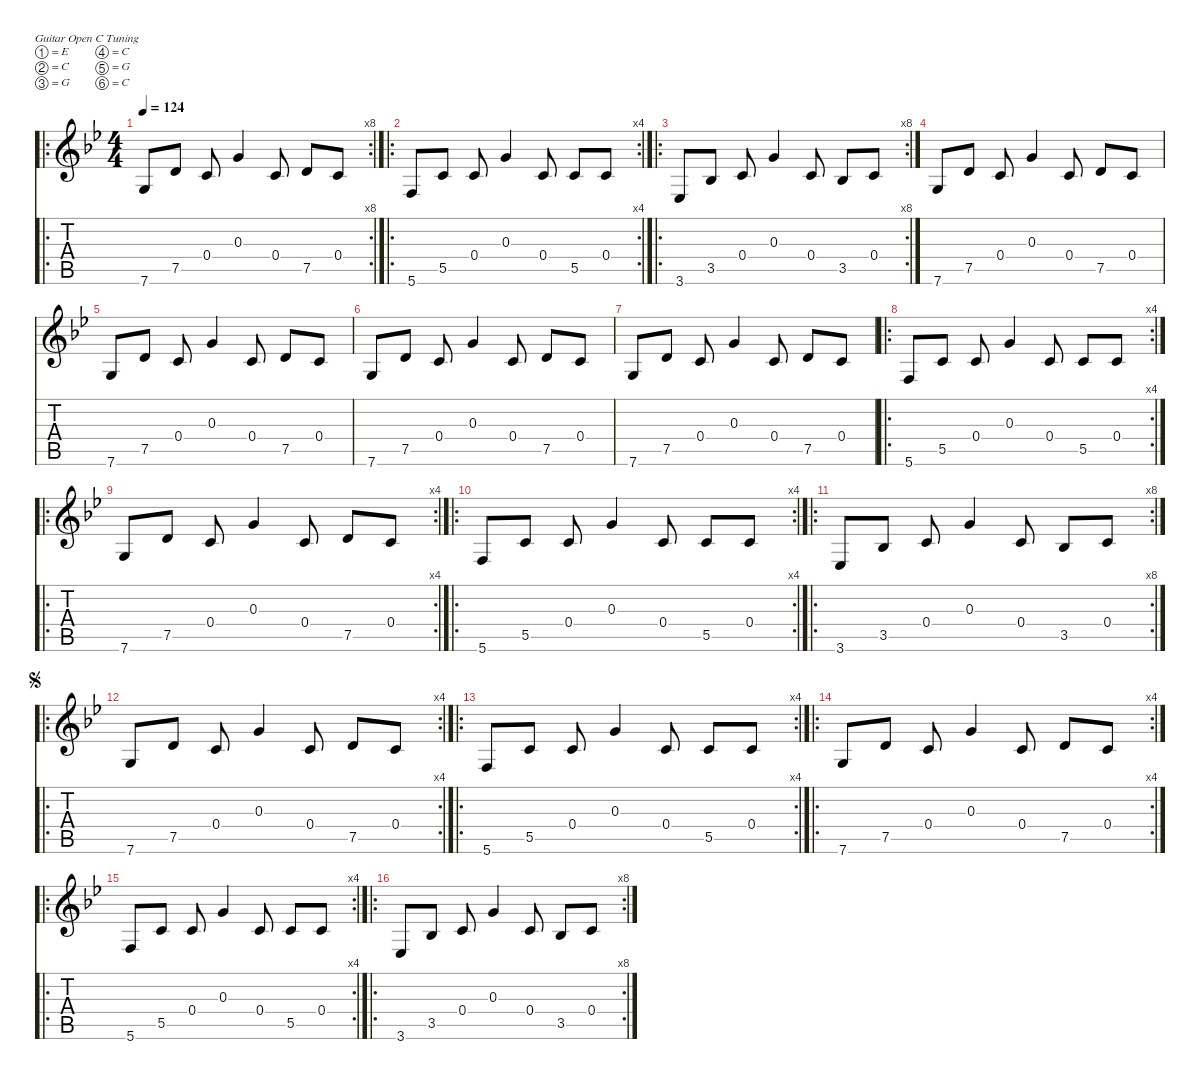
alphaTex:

\defaultSystemsLayout 4
\hideDynamics
\bracketExtendMode nobrackets
\singleTrackTrackNamePolicy hidden
\multiTrackTrackNamePolicy hidden
\firstSystemTrackNameMode fullname
\firstSystemTrackNameOrientation horizontal
\otherSystemsTrackNameOrientation horizontal
\track ("Guitar 1" "jz.guit.") {instrument electricguitarjazz}
\staff {score tabs}
\tuning (E4 C4 G3 C3 G2 C2)
\ro
\rc 8
\ts (4 4)
\beaming (8 2 2 2 2)
\tempo 124
\clef g2
\ks gminor
7.6{acc forcenatural}.8{dy f instrument electricguitarjazz beam Up} 7.5{acc forcenatural}.8{beam Up} 0.4{acc forcenatural}.8{beam Up} 0.3{acc forcenatural}.4{beam Up} 0.4{acc forcenatural}.8{beam Up} 7.5{acc forcenatural}.8{beam Up} 0.4{acc forcenatural}.8{beam Up} |
\ro
\rc 4
5.6{acc forcenatural}.8{beam Up} 5.5{acc forcenatural}.8{beam Up} 0.4{acc forcenatural}.8{beam Up} 0.3{acc forcenatural}.4{beam Up} 0.4{acc forcenatural}.8{beam Up} 5.5{acc forcenatural}.8{beam Up} 0.4{acc forcenatural}.8{beam Up} |
\ro
\rc 8
3.6{acc b}.8{beam Up} 3.5{acc b}.8{beam Up} 0.4{acc forcenatural}.8{beam Up} 0.3{acc forcenatural}.4{beam Up} 0.4{acc forcenatural}.8{beam Up} 3.5{acc b}.8{beam Up} 0.4{acc forcenatural}.8{beam Up} |
7.6{acc forcenatural}.8{beam Up} 7.5{acc forcenatural}.8{beam Up} 0.4{acc forcenatural}.8{beam Up} 0.3{acc forcenatural}.4{beam Up} 0.4{acc forcenatural}.8{beam Up} 7.5{acc forcenatural}.8{beam Up} 0.4{acc forcenatural}.8{beam Up} |
7.6{acc forcenatural}.8{beam Up} 7.5{acc forcenatural}.8{beam Up} 0.4{acc forcenatural}.8{beam Up} 0.3{acc forcenatural}.4{beam Up} 0.4{acc forcenatural}.8{beam Up} 7.5{acc forcenatural}.8{beam Up} 0.4{acc forcenatural}.8{beam Up} |
7.6{acc forcenatural}.8{beam Up} 7.5{acc forcenatural}.8{beam Up} 0.4{acc forcenatural}.8{beam Up} 0.3{acc forcenatural}.4{beam Up} 0.4{acc forcenatural}.8{beam Up} 7.5{acc forcenatural}.8{beam Up} 0.4{acc forcenatural}.8{beam Up} |
7.6{acc forcenatural}.8{beam Up} 7.5{acc forcenatural}.8{beam Up} 0.4{acc forcenatural}.8{beam Up} 0.3{acc forcenatural}.4{beam Up} 0.4{acc forcenatural}.8{beam Up} 7.5{acc forcenatural}.8{beam Up} 0.4{acc forcenatural}.8{beam Up} |
\ro
\rc 4
5.6{acc forcenatural}.8{beam Up} 5.5{acc forcenatural}.8{beam Up} 0.4{acc forcenatural}.8{beam Up} 0.3{acc forcenatural}.4{beam Up} 0.4{acc forcenatural}.8{beam Up} 5.5{acc forcenatural}.8{beam Up} 0.4{acc forcenatural}.8{beam Up} |
\ro
\rc 4
7.6{acc forcenatural}.8{beam Up} 7.5{acc forcenatural}.8{beam Up} 0.4{acc forcenatural}.8{beam Up} 0.3{acc forcenatural}.4{beam Up} 0.4{acc forcenatural}.8{beam Up} 7.5{acc forcenatural}.8{beam Up} 0.4{acc forcenatural}.8{beam Up} |
\ro
\rc 4
5.6{acc forcenatural}.8{beam Up} 5.5{acc forcenatural}.8{beam Up} 0.4{acc forcenatural}.8{beam Up} 0.3{acc forcenatural}.4{beam Up} 0.4{acc forcenatural}.8{beam Up} 5.5{acc forcenatural}.8{beam Up} 0.4{acc forcenatural}.8{beam Up} |
\ro
\rc 8
3.6{acc b}.8{beam Up} 3.5{acc b}.8{beam Up} 0.4{acc forcenatural}.8{beam Up} 0.3{acc forcenatural}.4{beam Up} 0.4{acc forcenatural}.8{beam Up} 3.5{acc b}.8{beam Up} 0.4{acc forcenatural}.8{beam Up} |
\ro
\rc 4
\jump segno
7.6{acc forcenatural}.8{beam Up} 7.5{acc forcenatural}.8{beam Up} 0.4{acc forcenatural}.8{beam Up} 0.3{acc forcenatural}.4{beam Up} 0.4{acc forcenatural}.8{beam Up} 7.5{acc forcenatural}.8{beam Up} 0.4{acc forcenatural}.8{beam Up} |
\ro
\rc 4
5.6{acc forcenatural}.8{beam Up} 5.5{acc forcenatural}.8{beam Up} 0.4{acc forcenatural}.8{beam Up} 0.3{acc forcenatural}.4{beam Up} 0.4{acc forcenatural}.8{beam Up} 5.5{acc forcenatural}.8{beam Up} 0.4{acc forcenatural}.8{beam Up} |
\ro
\rc 4
7.6{acc forcenatural}.8{beam Up} 7.5{acc forcenatural}.8{beam Up} 0.4{acc forcenatural}.8{beam Up} 0.3{acc forcenatural}.4{beam Up} 0.4{acc forcenatural}.8{beam Up} 7.5{acc forcenatural}.8{beam Up} 0.4{acc forcenatural}.8{beam Up} |
\ro
\rc 4
5.6{acc forcenatural}.8{beam Up} 5.5{acc forcenatural}.8{beam Up} 0.4{acc forcenatural}.8{beam Up} 0.3{acc forcenatural}.4{beam Up} 0.4{acc forcenatural}.8{beam Up} 5.5{acc forcenatural}.8{beam Up} 0.4{acc forcenatural}.8{beam Up} |
\ro
\rc 8
3.6{acc b}.8{beam Up} 3.5{acc b}.8{beam Up} 0.4{acc forcenatural}.8{beam Up} 0.3{acc forcenatural}.4{beam Up} 0.4{acc forcenatural}.8{beam Up} 3.5{acc b}.8{beam Up} 0.4{acc forcenatural}.8{beam Up}
